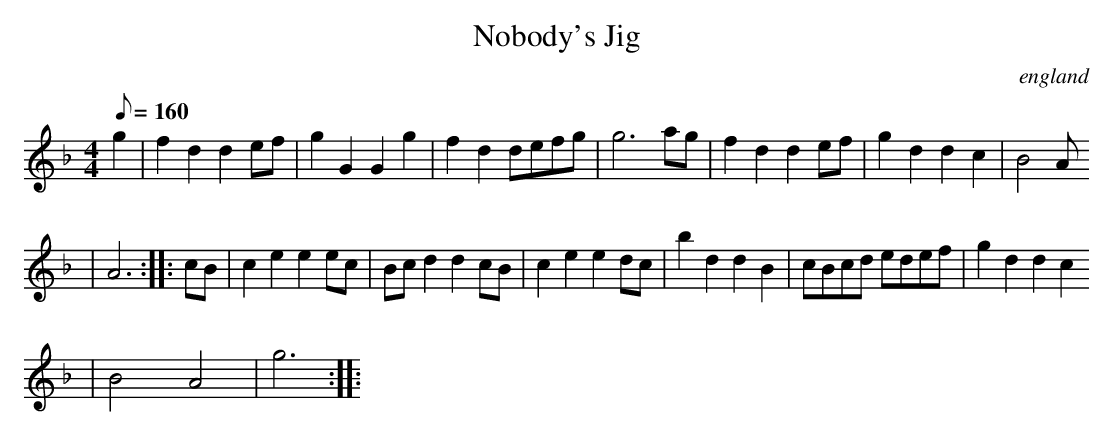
X:1
T: Nobody's Jig
O:england
M:4/4
L:1/8
Q:160
K:F
g2|f2 d2 d2 ef|g2 G2 G2 g2|f2 d2 defg|g6 ag|f2 d2 d2 ef|g2 d2 d2 c2|B4 A
4|A6::\
cB|c2 e2 e2 ec|Bc d2 d2 cB|c2 e2 e2 dc|b2 d2 d2 B2|cBcd edef|g2 d2 d2 c2
|B4 A4| g6::
